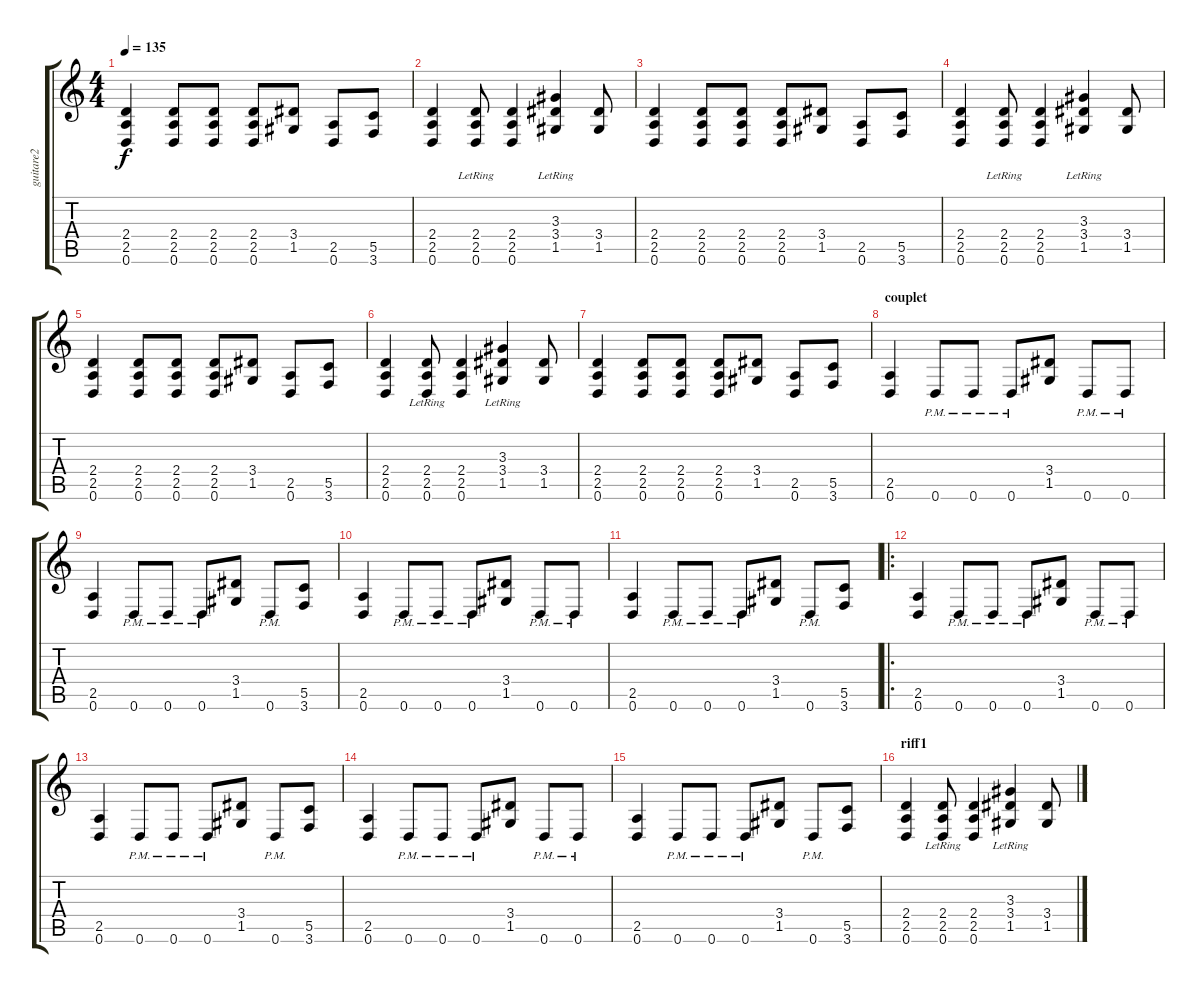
\track ("guitare2" "guitare2") {instrument distortionguitar}
\staff {score tabs}
\tuning (D4 A3 F3 C3 G2 D2) {hide}
\ts (4 4)
\tempo 135
\clef g2
\ks c
(2.4 2.5 0.6).4{dy f} (2.4 2.5 0.6).8 (2.4 2.5 0.6).8 (2.4 2.5 0.6).8 (3.4 1.5).8 (2.5 0.6).8 (5.5 3.6).8 |
(2.4 2.5 0.6).4 (2.4{lr} 2.5{lr} 0.6{lr}).8 (2.4 2.5 0.6).4 (3.3 3.4{lr} 1.5{lr}).4 (3.4 1.5).8 |
(2.4 2.5 0.6).4 (2.4 2.5 0.6).8 (2.4 2.5 0.6).8 (2.4 2.5 0.6).8 (3.4 1.5).8 (2.5 0.6).8 (5.5 3.6).8 |
(2.4 2.5 0.6).4 (2.4{lr} 2.5{lr} 0.6{lr}).8 (2.4 2.5 0.6).4 (3.3 3.4{lr} 1.5{lr}).4 (3.4 1.5).8 |
(2.4 2.5 0.6).4 (2.4 2.5 0.6).8 (2.4 2.5 0.6).8 (2.4 2.5 0.6).8 (3.4 1.5).8 (2.5 0.6).8 (5.5 3.6).8 |
(2.4 2.5 0.6).4 (2.4{lr} 2.5{lr} 0.6{lr}).8 (2.4 2.5 0.6).4 (3.3 3.4{lr} 1.5{lr}).4 (3.4 1.5).8 |
(2.4 2.5 0.6).4 (2.4 2.5 0.6).8 (2.4 2.5 0.6).8 (2.4 2.5 0.6).8 (3.4 1.5).8 (2.5 0.6).8 (5.5 3.6).8 |
\section ("" "couplet")
(2.5 0.6).4 0.6{pm}.8 0.6{pm}.8 0.6{pm}.8 (3.4 1.5).8 0.6{pm}.8 0.6{pm}.8 |
(2.5 0.6).4 0.6{pm}.8 0.6{pm}.8 0.6{pm}.8 (3.4 1.5).8 0.6{pm}.8 (5.5 3.6).8 |
(2.5 0.6).4 0.6{pm}.8 0.6{pm}.8 0.6{pm}.8 (3.4 1.5).8 0.6{pm}.8 0.6{pm}.8 |
(2.5 0.6).4 0.6{pm}.8 0.6{pm}.8 0.6{pm}.8 (3.4 1.5).8 0.6{pm}.8 (5.5 3.6).8 |
\ro
(2.5 0.6).4 0.6{pm}.8 0.6{pm}.8 0.6{pm}.8 (3.4 1.5).8 0.6{pm}.8 0.6{pm}.8 |
(2.5 0.6).4 0.6{pm}.8 0.6{pm}.8 0.6{pm}.8 (3.4 1.5).8 0.6{pm}.8 (5.5 3.6).8 |
(2.5 0.6).4 0.6{pm}.8 0.6{pm}.8 0.6{pm}.8 (3.4 1.5).8 0.6{pm}.8 0.6{pm}.8 |
(2.5 0.6).4 0.6{pm}.8 0.6{pm}.8 0.6{pm}.8 (3.4 1.5).8 0.6{pm}.8 (5.5 3.6).8 |
\section ("" "riff1")
(2.4 2.5 0.6).4 (2.4{lr} 2.5{lr} 0.6{lr}).8 (2.4 2.5 0.6).4 (3.3 3.4{lr} 1.5{lr}).4 (3.4 1.5).8
